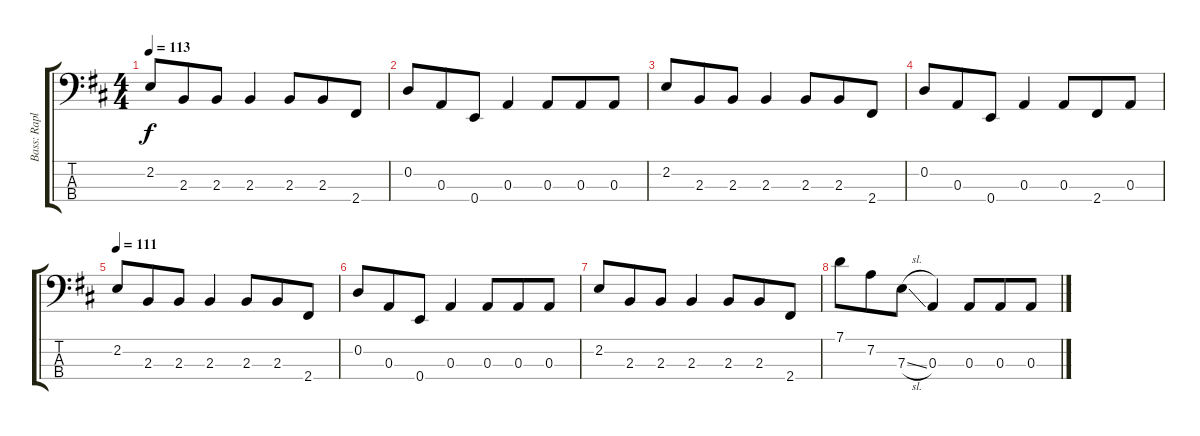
\track ("Bass: Raplh" "Bass: Rapl") {instrument electricbassfinger}
\staff {score tabs}
\tuning (G2 D2 A1 E1) {hide}
\ts (4 4)
\tempo 113
\clef f4
\ks d
2.2.8{dy f} 2.3.8{beam merge} 2.3.8 2.3.4 2.3.8{beam merge} 2.3.8 2.4.8 |
0.2.8 0.3.8{beam merge} 0.4.8 0.3.4 0.3.8{beam merge} 0.3.8 0.3.8 |
2.2.8 2.3.8{beam merge} 2.3.8 2.3.4 2.3.8{beam merge} 2.3.8 2.4.8 |
0.2.8 0.3.8{beam merge} 0.4.8 0.3.4 0.3.8{beam merge} 2.4.8 0.3.8 |
\tempo 111
2.2.8 2.3.8{beam merge} 2.3.8 2.3.4 2.3.8{beam merge} 2.3.8 2.4.8 |
0.2.8 0.3.8{beam merge} 0.4.8 0.3.4 0.3.8{beam merge} 0.3.8 0.3.8 |
2.2.8 2.3.8{beam merge} 2.3.8 2.3.4 2.3.8{beam merge} 2.3.8 2.4.8 |
7.1.8 7.2.8{beam merge} 7.3{sl}.8 0.3.4 0.3.8{beam merge} 0.3.8 0.3.8
